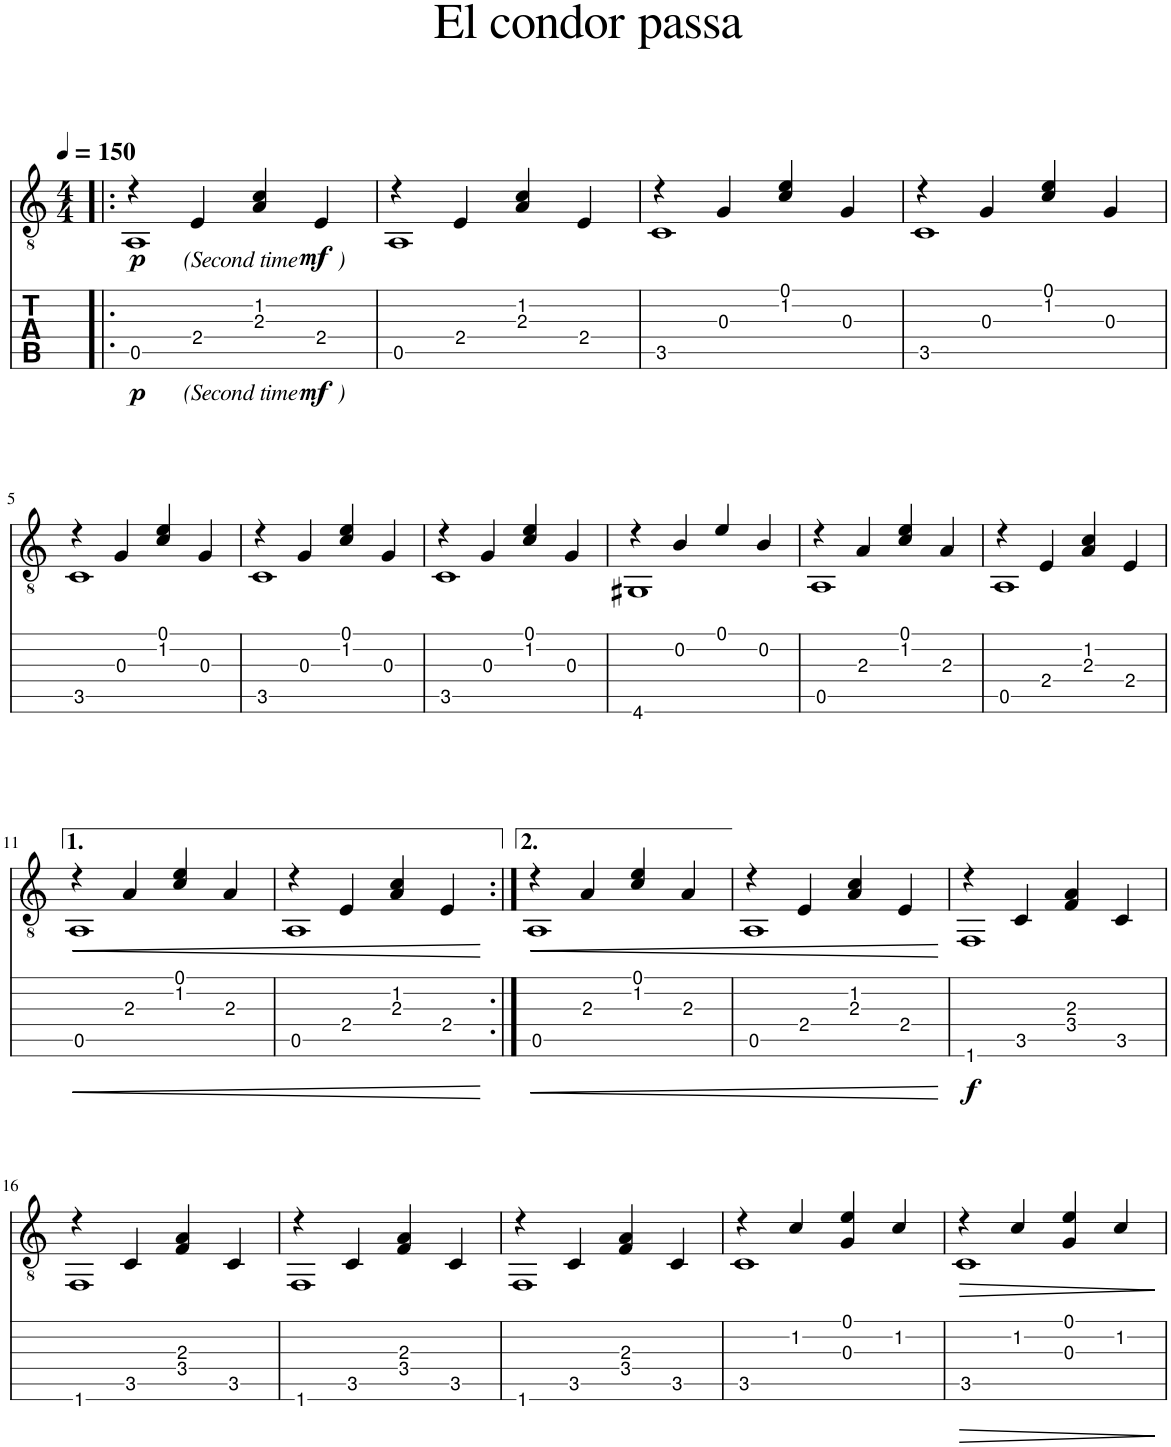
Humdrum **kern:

**kern	**kern	**dynam
*part1	*part1	*part1
*staff2	*staff1	*staff1/2
*I"Guitar	*	*
*I'Guit.	*	*
*stria6	*	*
*	*clefGv2	*
*k[]	*k[]	*
*M4/4	*M4/4	*
*MM150	*MM150	*
=1!|:	=1!|:	=1!|:
*^	*^	*
!	!	!	!	!LO:DY:b=2
!	!	!	!	!LO:DY:n=1:b
4r	1AA	4r	1AA	p p
!	!	!LO:TX:b:i:t=(Second time       )	!	!
!LO:TX:b:i:t=(Second time       )	!	!	!	!
4E	.	4E/	.	.
4A 4c	.	4A/ 4c/	.	.
!	!	!	!	!LO:DY:n=2:b=2
!	!	!	!	!LO:DY:n=3:b
4E	.	4E/	.	mf mf
=2	=2	=2	=2	=2
4r	1AA	4r	1AA	.
4E	.	4E/	.	.
4A 4c	.	4A/ 4c/	.	.
4E	.	4E/	.	.
=3	=3	=3	=3	=3
4r	1C	4r	1C	.
4G	.	4G/	.	.
4c 4e	.	4c/ 4e/	.	.
4G	.	4G/	.	.
=4	=4	=4	=4	=4
4r	1C	4r	1C	.
4G	.	4G/	.	.
4c 4e	.	4c/ 4e/	.	.
4G	.	4G/	.	.
!!LO:LB:g=z	!!
=5	=5	=5	=5	=5
4r	1C	4r	1C	.
4G	.	4G/	.	.
4c 4e	.	4c/ 4e/	.	.
4G	.	4G/	.	.
=6	=6	=6	=6	=6
4r	1C	4r	1C	.
4G	.	4G/	.	.
4c 4e	.	4c/ 4e/	.	.
4G	.	4G/	.	.
=7	=7	=7	=7	=7
4r	1C	4r	1C	.
4G	.	4G/	.	.
4c 4e	.	4c/ 4e/	.	.
4G	.	4G/	.	.
=8	=8	=8	=8	=8
4r	1GG#	4r	1GG#X	.
4B	.	4B/	.	.
4e	.	4e/	.	.
4B	.	4B/	.	.
=9	=9	=9	=9	=9
4r	1AA	4r	1AA	.
4A	.	4A/	.	.
4c 4e	.	4c/ 4e/	.	.
4A	.	4A/	.	.
=10	=10	=10	=10	=10
4r	1AA	4r	1AA	.
4E	.	4E/	.	.
4A 4c	.	4A/ 4c/	.	.
4E	.	4E/	.	.
!!LO:LB:g=z	!!
=11	=11	=11	=11	=11
!	!	!	!	!LO:HP:b
4r	1AA	4r	1AA	<
4A	.	4A/	.	.
4c 4e	.	4c/ 4e/	.	.
4A	.	4A/	.	.
=12	=12	=12	=12	=12
4r	1AA	4r	1AA	.
4E	.	4E/	.	.
4A 4c	.	4A/ 4c/	.	.
4E	.	4E/	.	.
*v	*v	*	*	*
*	*v	*v	*
.	.	[
=13:|!	=13:|!	=13:|!
*^	*	*
!	!	!	!LO:HP:b
*	*	*^	*
4r	1AA	4r	1AA	<
4A	.	4A/	.	.
4c 4e	.	4c/ 4e/	.	.
4A	.	4A/	.	.
=14	=14	=14	=14	=14
4r	1AA	4r	1AA	.
4E	.	4E/	.	.
4A 4c	.	4A/ 4c/	.	.
4E	.	4E/	.	.
*v	*v	*	*	*
*	*v	*v	*
.	.	[
=15	=15	=15
*^	*^	*
!	!	!	!	!LO:DY:b=2
4r	1FF	4r	1FF	f
4C	.	4C/	.	.
4F 4A	.	4F/ 4A/	.	.
4C	.	4C/	.	.
!!LO:LB:g=z	!!
=16	=16	=16	=16	=16
4r	1FF	4r	1FF	.
4C	.	4C/	.	.
4F 4A	.	4F/ 4A/	.	.
4C	.	4C/	.	.
=17	=17	=17	=17	=17
4r	1FF	4r	1FF	.
4C	.	4C/	.	.
4F 4A	.	4F/ 4A/	.	.
4C	.	4C/	.	.
=18	=18	=18	=18	=18
4r	1FF	4r	1FF	.
4C	.	4C/	.	.
4F 4A	.	4F/ 4A/	.	.
4C	.	4C/	.	.
=19	=19	=19	=19	=19
4r	1C	4r	1C	.
4c	.	4c/	.	.
4G 4e	.	4G/ 4e/	.	.
4c	.	4c/	.	.
=20	=20	=20	=20	=20
!	!	!	!	!LO:HP:b
4r	1C	4r	1C	>
4c	.	4c/	.	.
4G 4e	.	4G/ 4e/	.	.
4c	.	4c/	.	.
*v	*v	*	*	*
*	*v	*v	*
.	.	]
=	=	=
*-	*-	*-
